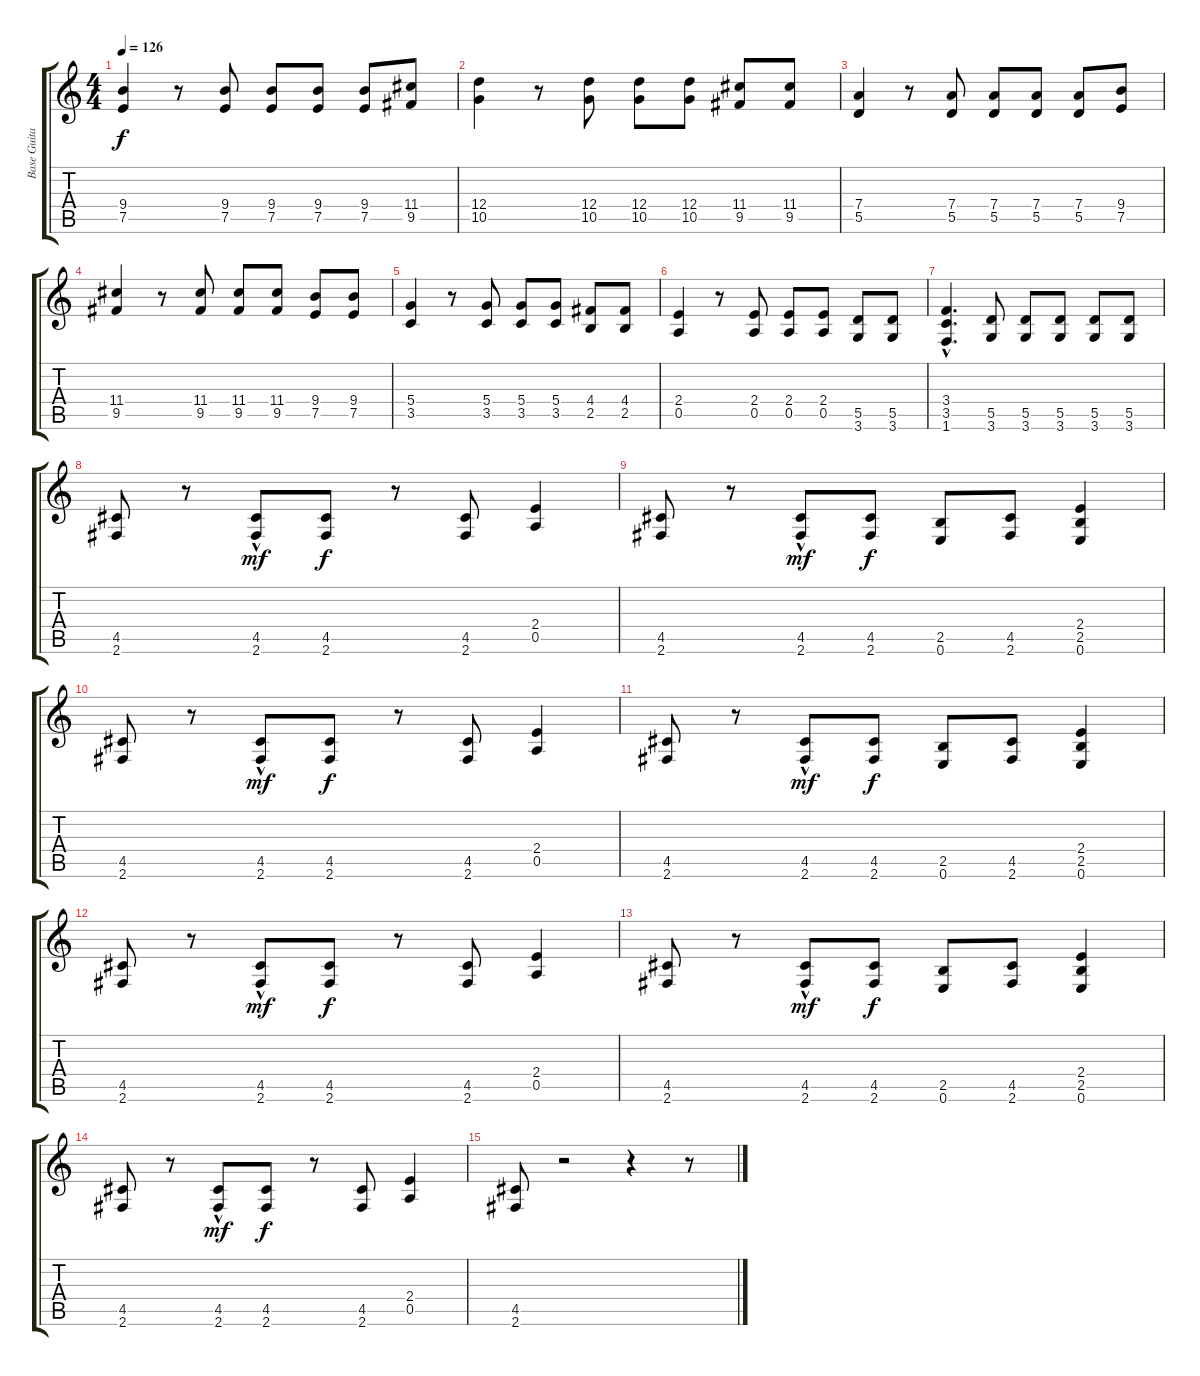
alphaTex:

\track ("Base Guitar" "Base Guita") {instrument distortionguitar}
\staff {score tabs}
\tuning (E4 B3 G3 D3 A2 E2) {hide}
\ts (4 4)
\tempo 126
\clef g2
\ks c
(9.4 7.5).4{dy f} r.8 (9.4 7.5).8 (9.4 7.5).8 (9.4 7.5).8 (9.4 7.5).8 (11.4 9.5).8 |
(12.4 10.5).4 r.8 (12.4 10.5).8 (12.4 10.5).8 (12.4 10.5).8 (11.4 9.5).8 (11.4 9.5).8 |
(7.4 5.5).4 r.8 (7.4 5.5).8 (7.4 5.5).8 (7.4 5.5).8 (7.4 5.5).8 (9.4 7.5).8 |
(11.4 9.5).4 r.8 (11.4 9.5).8 (11.4 9.5).8 (11.4 9.5).8 (9.4 7.5).8 (9.4 7.5).8 |
(5.4 3.5).4 r.8 (5.4 3.5).8 (5.4 3.5).8 (5.4 3.5).8 (4.4 2.5).8 (4.4 2.5).8 |
(2.4 0.5).4 r.8 (2.4 0.5).8 (2.4 0.5).8 (2.4 0.5).8 (5.5 3.6).8 (5.5 3.6).8 |
(3.4{hac} 3.5{hac} 1.6{hac}).4{d} (5.5 3.6).8 (5.5 3.6).8 (5.5 3.6).8 (5.5 3.6).8 (5.5 3.6).8 |
(4.5 2.6).8 r.8 (4.5{hac} 2.6).8{dy mf} (4.5 2.6).8{dy f} r.8 (4.5 2.6).8 (2.4 0.5).4 |
(4.5 2.6).8 r.8 (4.5{hac} 2.6).8{dy mf} (4.5 2.6).8{dy f} (2.5 0.6).8 (4.5 2.6).8 (2.4 2.5 0.6).4 |
(4.5 2.6).8 r.8 (4.5{hac} 2.6).8{dy mf} (4.5 2.6).8{dy f} r.8 (4.5 2.6).8 (2.4 0.5).4 |
(4.5 2.6).8 r.8 (4.5{hac} 2.6).8{dy mf} (4.5 2.6).8{dy f} (2.5 0.6).8 (4.5 2.6).8 (2.4 2.5 0.6).4 |
(4.5 2.6).8 r.8 (4.5{hac} 2.6).8{dy mf} (4.5 2.6).8{dy f} r.8 (4.5 2.6).8 (2.4 0.5).4 |
(4.5 2.6).8 r.8 (4.5{hac} 2.6).8{dy mf} (4.5 2.6).8{dy f} (2.5 0.6).8 (4.5 2.6).8 (2.4 2.5 0.6).4 |
(4.5 2.6).8 r.8 (4.5{hac} 2.6).8{dy mf} (4.5 2.6).8{dy f} r.8 (4.5 2.6).8 (2.4 0.5).4 |
(4.5 2.6).8 r.2 r.4 r.8
